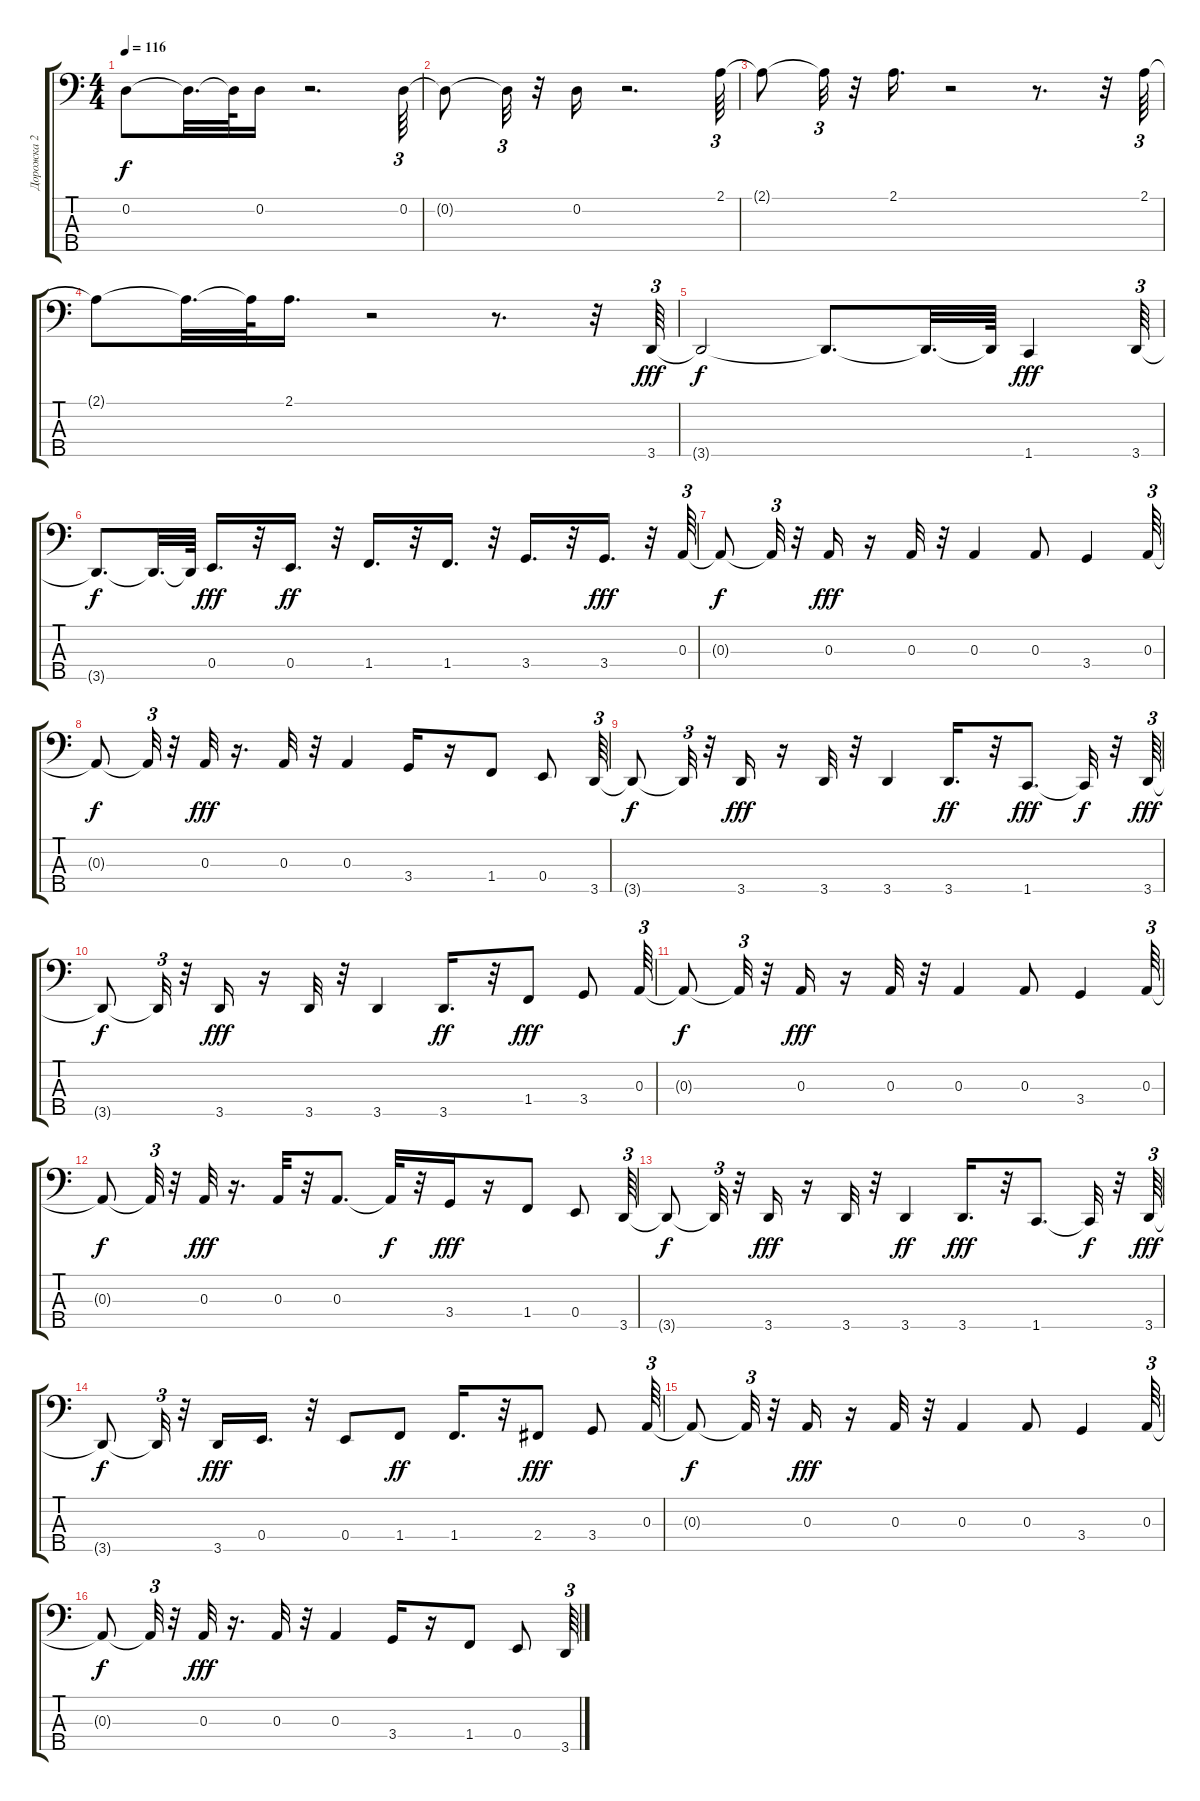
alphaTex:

\track ("Дорожка 2" "Дорожка 2") {instrument electricbassfinger}
\staff {score tabs}
\tuning (G2 D2 A1 E1 B0) {hide}
\ts (4 4)
\tempo 116
\clef f4
\ks c
0.2{t}.8{dy f} 0.2{t}.32{d} 0.2{t}.64 0.2.16 r.2{d} 0.2.64{tu (3 2)} |
0.2{t}.8 0.2{t}.32{tu (3 2)} r.32 0.2.16 r.2{d} 2.1.64{tu (3 2)} |
2.1{t}.8 2.1{t}.32{tu (3 2)} r.32 2.1.16{d} r.2 r.8{d} r.32 2.1.64{tu (3 2)} |
2.1{t}.8 2.1{t}.32{d} 2.1{t}.64 2.1.16{d} r.2 r.8{d} r.32 3.5.64{tu (3 2) dy fff} |
3.5{t}.2{dy f} 3.5{t}.8{d} 3.5{t}.32{d} 3.5{t}.64 1.5.4{dy fff} 3.5.64{tu (3 2)} |
3.5{t}.8{d dy f} 3.5{t}.32{d} 3.5{t}.64 0.4.16{d dy fff} r.32 0.4.16{d dy ff} r.32 1.4.16{d} r.32 1.4.16{d} r.32 3.4.16{d} r.32 3.4.16{d dy fff} r.32 0.3.64{tu (3 2)} |
0.3{t}.8{dy f} 0.3{t}.32{tu (3 2)} r.32 0.3.16{dy fff} r.16 0.3.32 r.32 0.3.4 0.3.8 3.4.4 0.3.64{tu (3 2)} |
0.3{t}.8{dy f} 0.3{t}.32{tu (3 2)} r.32 0.3.32{dy fff} r.16{d} 0.3.32 r.32 0.3.4 3.4.16 r.16 1.4.8 0.4.8 3.5.64{tu (3 2)} |
3.5{t}.8{dy f} 3.5{t}.32{tu (3 2)} r.32 3.5.16{dy fff} r.16 3.5.32 r.32 3.5.4 3.5.16{d dy ff} r.32 1.5.8{d dy fff} 1.5{t}.32{dy f} r.32 3.5.64{tu (3 2) dy fff} |
3.5{t}.8{dy f} 3.5{t}.32{tu (3 2)} r.32 3.5.16{dy fff} r.16 3.5.32 r.32 3.5.4 3.5.16{d dy ff} r.32 1.4.8{dy fff} 3.4.8 0.3.64{tu (3 2)} |
0.3{t}.8{dy f} 0.3{t}.32{tu (3 2)} r.32 0.3.16{dy fff} r.16 0.3.32 r.32 0.3.4 0.3.8 3.4.4 0.3.64{tu (3 2)} |
0.3{t}.8{dy f} 0.3{t}.32{tu (3 2)} r.32 0.3.32{dy fff} r.16{d} 0.3.32 r.32 0.3.8{d} 0.3{t}.32{dy f} r.32 3.4.16{dy fff} r.16 1.4.8 0.4.8 3.5.64{tu (3 2)} |
3.5{t}.8{dy f} 3.5{t}.32{tu (3 2)} r.32 3.5.16{dy fff} r.16 3.5.32 r.32 3.5.4{dy ff} 3.5.16{d dy fff} r.32 1.5.8{d} 1.5{t}.32{dy f} r.32 3.5.64{tu (3 2) dy fff} |
3.5{t}.8{dy f} 3.5{t}.32{tu (3 2)} r.32 3.5.16{dy fff} 0.4.16{d} r.32 0.4.8 1.4.8{dy ff} 1.4.16{d} r.32 2.4.8{dy fff} 3.4.8 0.3.64{tu (3 2)} |
0.3{t}.8{dy f} 0.3{t}.32{tu (3 2)} r.32 0.3.16{dy fff} r.16 0.3.32 r.32 0.3.4 0.3.8 3.4.4 0.3.64{tu (3 2)} |
0.3{t}.8{dy f} 0.3{t}.32{tu (3 2)} r.32 0.3.32{dy fff} r.16{d} 0.3.32 r.32 0.3.4 3.4.16 r.16 1.4.8 0.4.8 3.5.64{tu (3 2)}
